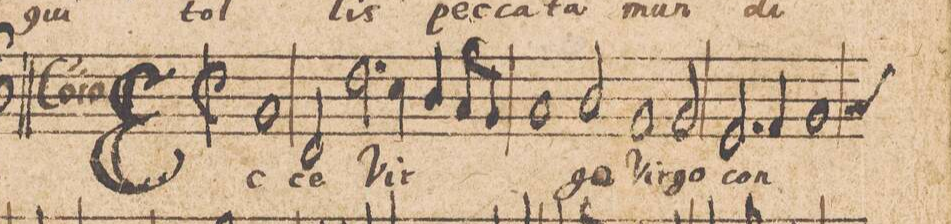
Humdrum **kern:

**kern	**text
*I"Tenor.	*
*clefC4	*
*k[b-]	*
*met(c|)	*
*M2/1	*
*all\right	*
1F	Ec-
2C/	-ce
*2\right	*
2.c\	Vir-
=2-	=2-
4B-\	.
4A/	.
8G/L	.
8F/J	.
1G	.
=3-	=3-
2A/	-go
1F	Vir-
2F/	-go
=4-	=4-
2.D/	con-
4E/	.
*custos:G	*
1F	.
=5-	=5-
*-	*-
